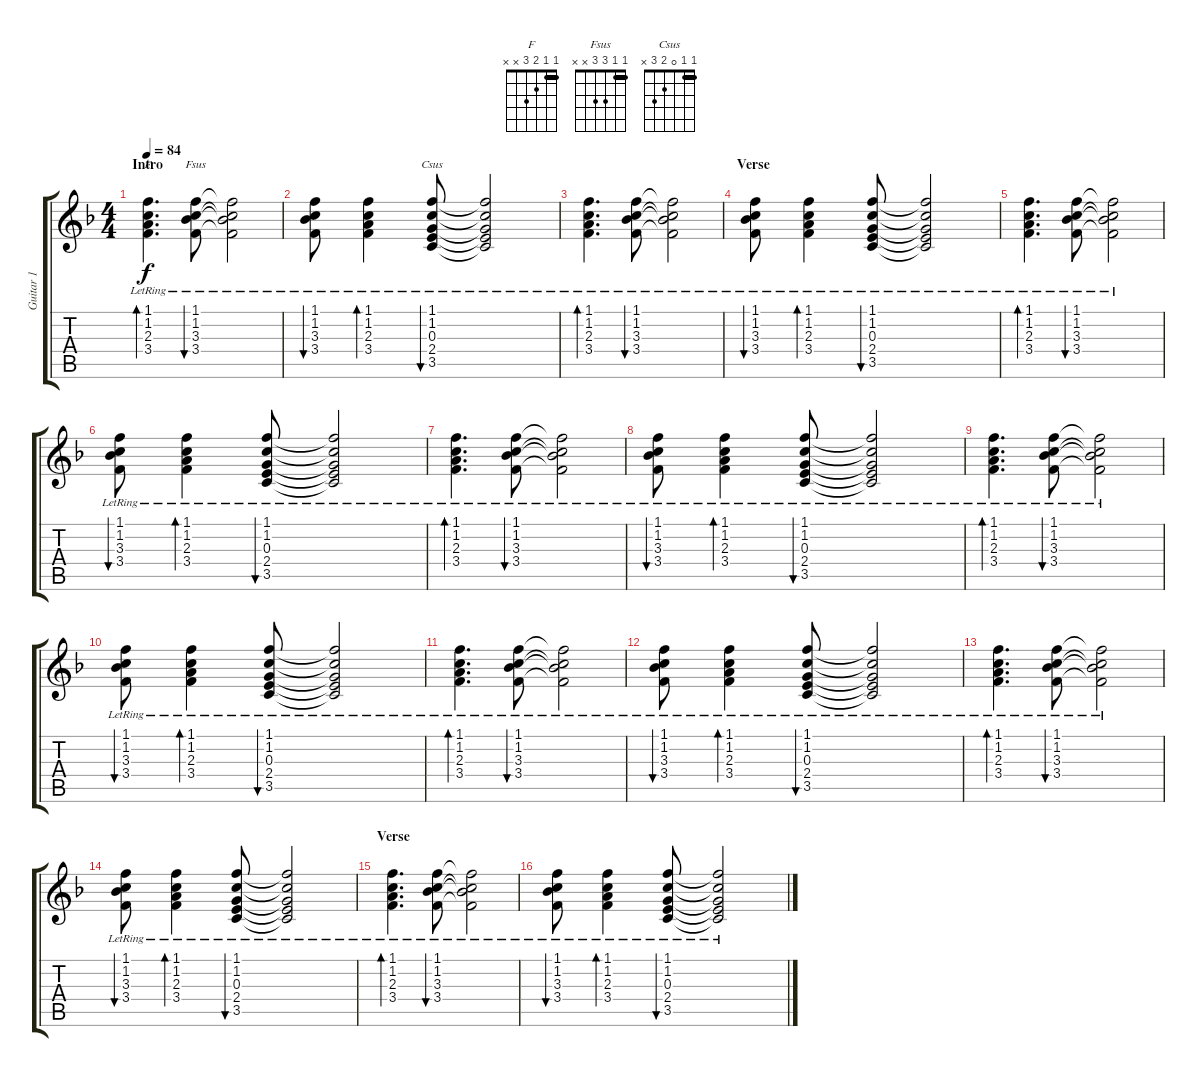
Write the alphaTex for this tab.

\track ("Guitar 1" "Guitar 1") {instrument acousticguitarnylon}
\staff {score tabs}
\tuning (E4 B3 G3 D3 A2 E2) {hide}
\chord ("F" 1 1 2 3 x x) {barre 1}
\chord ("Fsus" 1 1 3 3 x x) {barre 1}
\chord ("Csus" 1 1 0 2 3 x) {barre 1}
\ts (4 4)
\section ("" "Intro")
\tempo 84
\clef g2
\ks f
(1.1{lr} 1.2{lr} 2.3{lr} 3.4{lr}).4{d bd 120 ch "F" dy f instrument acousticguitarnylon} (1.1{lr} 1.2{lr} 3.3{lr} 3.4{lr}).8{bu 120 ch "Fsus"} (1.1{lr t} 1.2{lr t} 3.3{lr t} 3.4{lr t}).2 |
(1.1{lr} 1.2{lr} 3.3{lr} 3.4{lr}).8{bu 120} (1.1{lr} 1.2{lr} 2.3{lr} 3.4{lr}).4{bd 120} (1.1{lr} 1.2{lr} 0.3{lr} 2.4{lr} 3.5{lr}).8{bu 60 ch "Csus"} (1.1{lr t} 1.2{lr t} 0.3{lr t} 2.4{lr t} 3.5{lr t}).2 |
(1.1{lr} 1.2{lr} 2.3{lr} 3.4{lr}).4{d bd 120} (1.1{lr} 1.2{lr} 3.3{lr} 3.4{lr}).8{bu 120} (1.1{lr t} 1.2{lr t} 3.3{lr t} 3.4{lr t}).2 |
\section ("" "Verse")
(1.1{lr} 1.2{lr} 3.3{lr} 3.4{lr}).8{bu 120} (1.1{lr} 1.2{lr} 2.3{lr} 3.4{lr}).4{bd 120} (1.1{lr} 1.2{lr} 0.3{lr} 2.4{lr} 3.5{lr}).8{bu 60} (1.1{lr t} 1.2{lr t} 0.3{lr t} 2.4{lr t} 3.5{lr t}).2 |
(1.1{lr} 1.2{lr} 2.3{lr} 3.4{lr}).4{d bd 120} (1.1{lr} 1.2{lr} 3.3{lr} 3.4{lr}).8{bu 120} (1.1{lr t} 1.2{lr t} 3.3{lr t} 3.4{lr t}).2 |
(1.1{lr} 1.2{lr} 3.3{lr} 3.4{lr}).8{bu 120} (1.1{lr} 1.2{lr} 2.3{lr} 3.4{lr}).4{bd 120} (1.1{lr} 1.2{lr} 0.3{lr} 2.4{lr} 3.5{lr}).8{bu 60} (1.1{lr t} 1.2{lr t} 0.3{lr t} 2.4{lr t} 3.5{lr t}).2 |
(1.1{lr} 1.2{lr} 2.3{lr} 3.4{lr}).4{d bd 120} (1.1{lr} 1.2{lr} 3.3{lr} 3.4{lr}).8{bu 120} (1.1{lr t} 1.2{lr t} 3.3{lr t} 3.4{lr t}).2 |
(1.1{lr} 1.2{lr} 3.3{lr} 3.4{lr}).8{bu 120} (1.1{lr} 1.2{lr} 2.3{lr} 3.4{lr}).4{bd 120} (1.1{lr} 1.2{lr} 0.3{lr} 2.4{lr} 3.5{lr}).8{bu 60} (1.1{lr t} 1.2{lr t} 0.3{lr t} 2.4{lr t} 3.5{lr t}).2 |
(1.1{lr} 1.2{lr} 2.3{lr} 3.4{lr}).4{d bd 120} (1.1{lr} 1.2{lr} 3.3{lr} 3.4{lr}).8{bu 120} (1.1{lr t} 1.2{lr t} 3.3{lr t} 3.4{lr t}).2 |
(1.1{lr} 1.2{lr} 3.3{lr} 3.4{lr}).8{bu 120} (1.1{lr} 1.2{lr} 2.3{lr} 3.4{lr}).4{bd 120} (1.1{lr} 1.2{lr} 0.3{lr} 2.4{lr} 3.5{lr}).8{bu 60} (1.1{lr t} 1.2{lr t} 0.3{lr t} 2.4{lr t} 3.5{lr t}).2 |
(1.1{lr} 1.2{lr} 2.3{lr} 3.4{lr}).4{d bd 120} (1.1{lr} 1.2{lr} 3.3{lr} 3.4{lr}).8{bu 120} (1.1{lr t} 1.2{lr t} 3.3{lr t} 3.4{lr t}).2 |
(1.1{lr} 1.2{lr} 3.3{lr} 3.4{lr}).8{bu 120} (1.1{lr} 1.2{lr} 2.3{lr} 3.4{lr}).4{bd 120} (1.1{lr} 1.2{lr} 0.3{lr} 2.4{lr} 3.5{lr}).8{bu 60} (1.1{lr t} 1.2{lr t} 0.3{lr t} 2.4{lr t} 3.5{lr t}).2 |
(1.1{lr} 1.2{lr} 2.3{lr} 3.4{lr}).4{d bd 120} (1.1{lr} 1.2{lr} 3.3{lr} 3.4{lr}).8{bu 120} (1.1{lr t} 1.2{lr t} 3.3{lr t} 3.4{lr t}).2 |
(1.1{lr} 1.2{lr} 3.3{lr} 3.4{lr}).8{bu 120} (1.1{lr} 1.2{lr} 2.3{lr} 3.4{lr}).4{bd 120} (1.1{lr} 1.2{lr} 0.3{lr} 2.4{lr} 3.5{lr}).8{bu 60} (1.1{lr t} 1.2{lr t} 0.3{lr t} 2.4{lr t} 3.5{lr t}).2 |
\section ("" "Verse")
(1.1{lr} 1.2{lr} 2.3{lr} 3.4{lr}).4{d bd 120} (1.1{lr} 1.2{lr} 3.3{lr} 3.4{lr}).8{bu 120} (1.1{lr t} 1.2{lr t} 3.3{lr t} 3.4{lr t}).2 |
(1.1{lr} 1.2{lr} 3.3{lr} 3.4{lr}).8{bu 120} (1.1{lr} 1.2{lr} 2.3{lr} 3.4{lr}).4{bd 120} (1.1{lr} 1.2{lr} 0.3{lr} 2.4{lr} 3.5{lr}).8{bu 60} (1.1{lr t} 1.2{lr t} 0.3{lr t} 2.4{lr t} 3.5{lr t}).2
